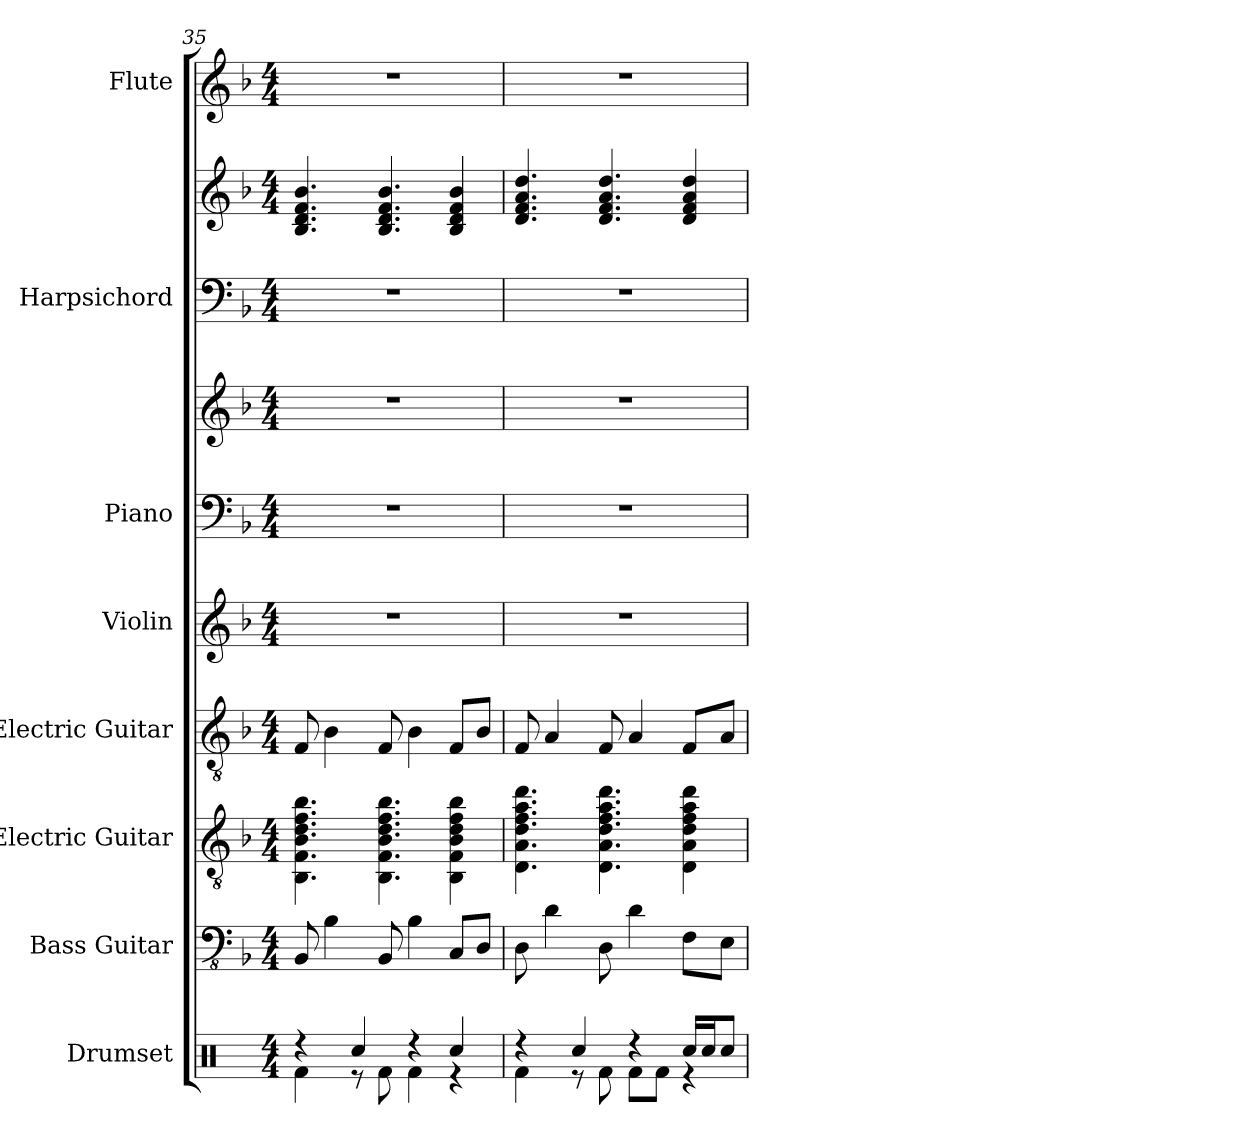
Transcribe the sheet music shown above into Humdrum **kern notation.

**kern	**kern	**kern	**kern	**kern	**kern	**kern	**kern	**kern	**kern
*part8	*part7	*part6	*part5	*part4	*part3	*part3	*part2	*part2	*part1
*staff10	*staff9	*staff8	*staff7	*staff6	*staff5	*staff4	*staff3	*staff2	*staff1
*I"Drumset	*I"Bass Guitar	*I"Electric Guitar	*I"Electric Guitar	*I"Violin	*I"Piano	*	*I"Harpsichord	*	*I"Flute
*I'Drs.	*I'B. Guit.	*I'El. Guit.	*I'El. Guit.	*I'Vln.	*I'Pno.	*	*I'Hch.	*	*I'Fl.
*clefX	*clefFv4	*clefGv2	*clefGv2	*clefG2	*clefF4	*clefG2	*clefF4	*clefG2	*clefG2
*k[]	*k[b-]	*k[b-]	*k[b-]	*k[b-]	*k[b-]	*k[b-]	*k[b-]	*k[b-]	*k[b-]
*M4/4	*M4/4	*M4/4	*M4/4	*M4/4	*M4/4	*M4/4	*M4/4	*M4/4	*M4/4
=35	=35	=35	=35	=35	=35	=35	=35	=35	=35
*^	*	*	*	*	*	*	*	*	*
4r	4Rf\	8BBB-/	4.BB-\ 4.F\ 4.B-\ 4.d\ 4.f\ 4.b-\	8F/	1r	1r	1r	1r	4.B-/ 4.d/ 4.f/ 4.b-/	1r
.	.	4BB-\	.	4B-\	.	.	.	.	.	.
4Rcc/	8r	.	.	.	.	.	.	.	.	.
.	8Rf\	8BBB-/	4.BB-\ 4.F\ 4.B-\ 4.d\ 4.f\ 4.b-\	8F/	.	.	.	.	4.B-/ 4.d/ 4.f/ 4.b-/	.
4r	4Rf\	4BB-\	.	4B-\	.	.	.	.	.	.
4Rcc/	4r	8CC/L	4BB-\ 4F\ 4B-\ 4d\ 4f\ 4b-\	8F/L	.	.	.	.	4B-/ 4d/ 4f/ 4b-/	.
.	.	8DD/J	.	8B-/J	.	.	.	.	.	.
=36	=36	=36	=36	=36	=36	=36	=36	=36	=36	=36
4r	4Rf\	8DD\	4.D\ 4.A\ 4.d\ 4.f\ 4.a\ 4.dd\	8F/	1r	1r	1r	1r	4.d/ 4.f/ 4.a/ 4.dd/	1r
.	.	4D\	.	4A/	.	.	.	.	.	.
4Rcc/	8r	.	.	.	.	.	.	.	.	.
.	8Rf\	8DD\	4.D\ 4.A\ 4.d\ 4.f\ 4.a\ 4.dd\	8F/	.	.	.	.	4.d/ 4.f/ 4.a/ 4.dd/	.
4r	8Rf\L	4D\	.	4A/	.	.	.	.	.	.
.	8Rf\J	.	.	.	.	.	.	.	.	.
16Rcc/LL	4r	8FF\L	4D\ 4A\ 4d\ 4f\ 4a\ 4dd\	8F/L	.	.	.	.	4d/ 4f/ 4a/ 4dd/	.
16Rcc/J	.	.	.	.	.	.	.	.	.	.
8Rcc/J	.	8EE\J	.	8A/J	.	.	.	.	.	.
*v	*v	*	*	*	*	*	*	*	*	*
=	=	=	=	=	=	=	=	=	=
*-	*-	*-	*-	*-	*-	*-	*-	*-	*-
